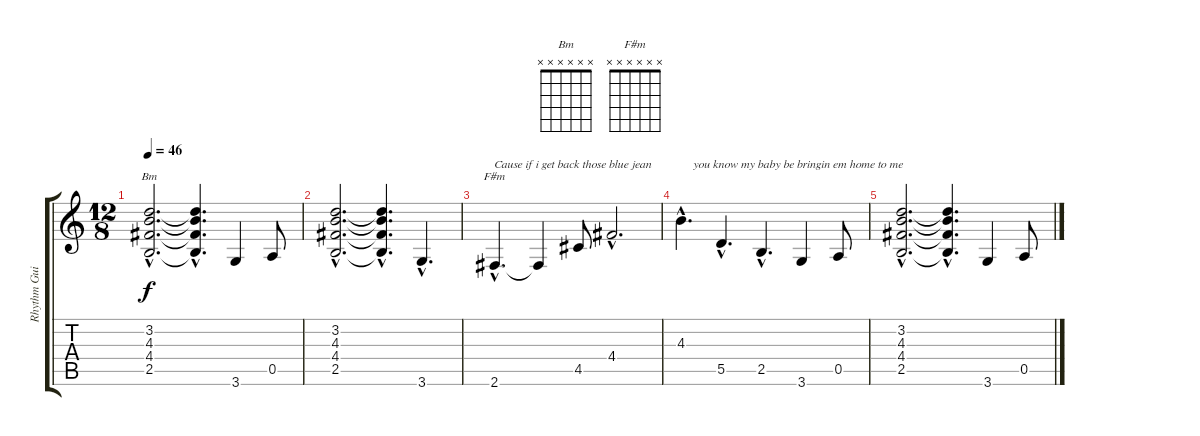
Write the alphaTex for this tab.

\track ("Rhythm Guitar" "Rhythm Gui") {instrument electricguitarclean}
\staff {score tabs}
\tuning (E4 B3 G3 D3 A2 E2) {hide}
\chord ("Bm" x x x x x x) {firstfret 0}
\chord ("F#m" x x x x x x) {firstfret 0}
\ts (12 8)
\tempo 46
\clef g2
\ks c
(3.2{hac} 4.3{hac} 4.4{hac} 2.5{hac}).2{d ch "Bm" dy f} (3.2{hac t} 4.3{hac t} 4.4{hac t} 2.5{hac t}).4{d} 3.6.4 0.5.8 |
(3.2{hac} 4.3{hac} 4.4{hac} 2.5{hac}).2{d} (3.2{hac t} 4.3{hac t} 4.4{hac t} 2.5{hac t}).4{d} 3.6{hac}.4{d} |
2.6{hac}.4{d ch "F#m" txt "Cause if i get back those blue jean"} 2.6{t}.4 4.5.8 4.4{hac}.2{d} |
4.3{hac}.4{d txt "    you know my baby be bringin em home to me"} 5.5{hac}.4{d} 2.5{hac}.4{d} 3.6.4 0.5.8 |
(3.2{hac} 4.3{hac} 4.4{hac} 2.5{hac}).2{d} (3.2{hac t} 4.3{hac t} 4.4{hac t} 2.5{hac t}).4{d} 3.6.4 0.5.8
